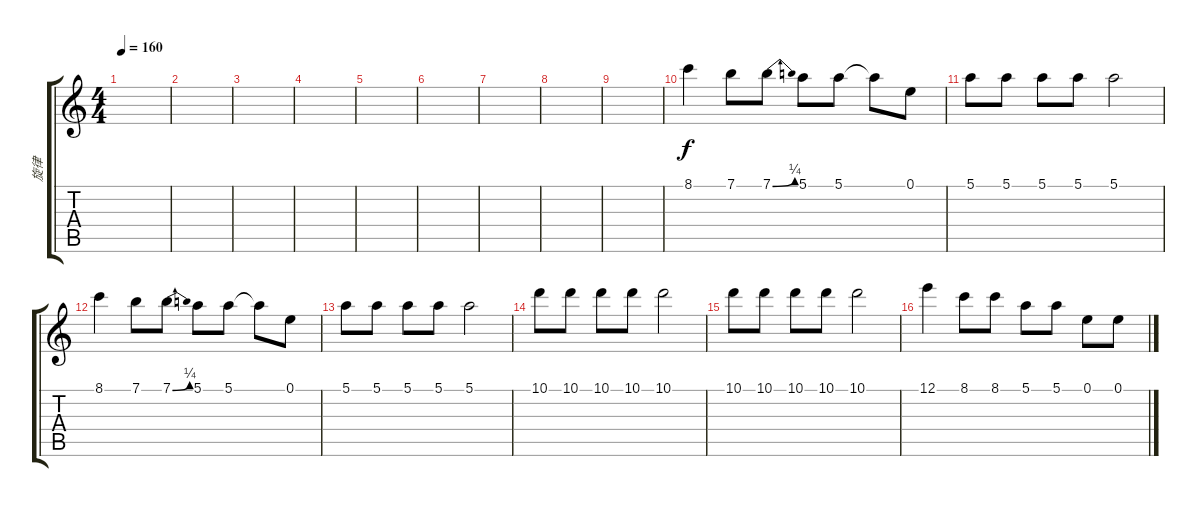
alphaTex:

\track ("旋律" "旋律") {instrument distortionguitar}
\staff {score tabs}
\tuning (E4 B3 G3 D3 A2 E2) {hide}
\ts (4 4)
\tempo 160
\clef g2
\ks c
|
|
|
|
|
|
|
|
|
8.1.4 7.1.8 7.1{be (bend 0 0 60 1)}.8 5.1.8 5.1.8 5.1{t}.8 0.1.8 |
5.1.8 5.1.8 5.1.8 5.1.8 5.1.2 |
8.1.4 7.1.8 7.1{be (bend 0 0 60 1)}.8 5.1.8 5.1.8 5.1{t}.8 0.1.8 |
5.1.8 5.1.8 5.1.8 5.1.8 5.1.2 |
10.1.8 10.1.8 10.1.8 10.1.8 10.1.2 |
10.1.8 10.1.8 10.1.8 10.1.8 10.1.2 |
12.1.4 8.1.8 8.1.8 5.1.8 5.1.8 0.1.8 0.1.8
